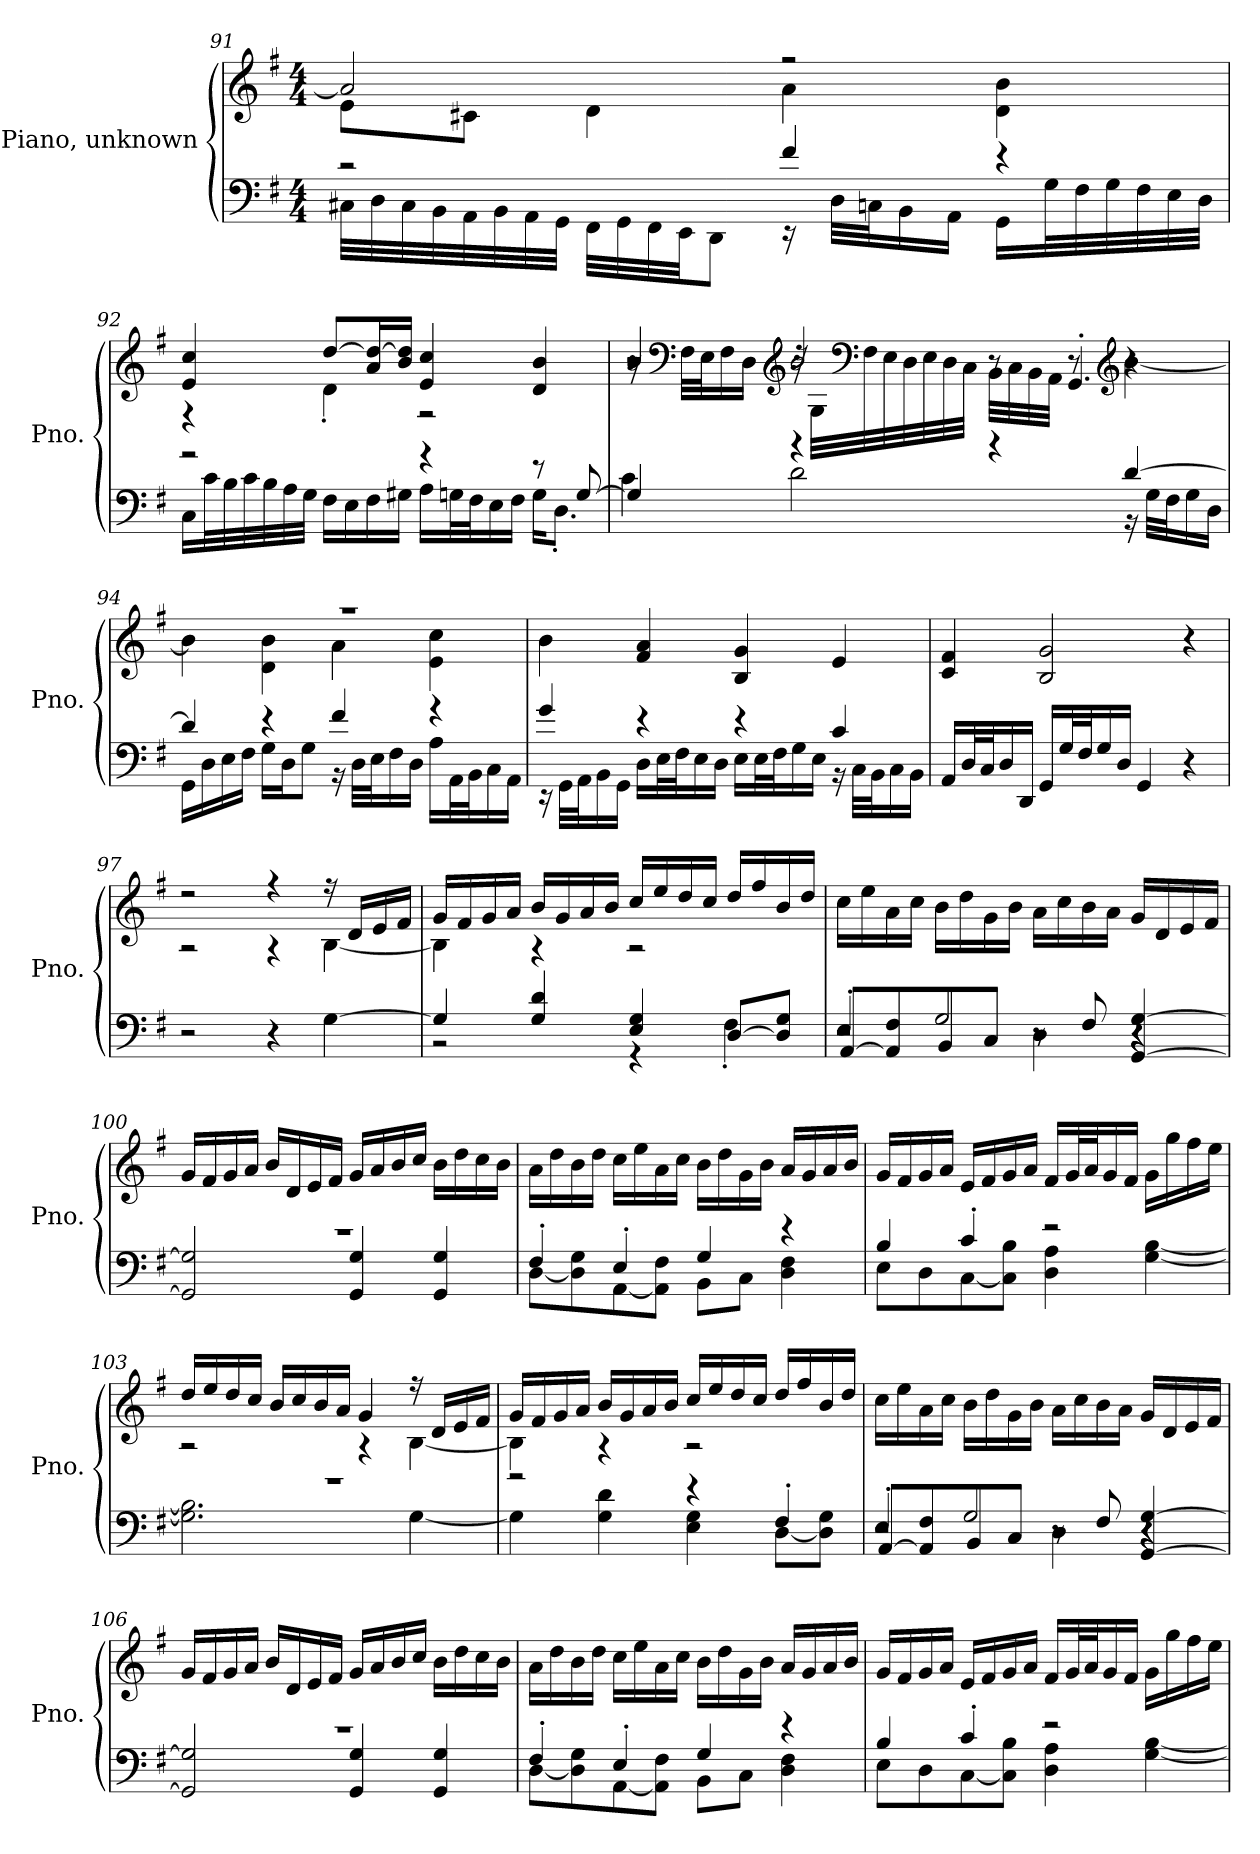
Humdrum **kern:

**kern	**kern
*part1	*part1
*staff2	*staff1
*I"Piano, unknown	*
*I'Pno.	*
!!LO:LB:g=z
*clefF4	*clefG2
*k[f#]	*k[f#]
*M4/4	*M4/4
=91	=91
*^	*^
2r	32C#X\LLL	2a/]	8e\L
.	32D\	.	.
.	32C#\	.	.
.	32BB\	.	.
.	32AA\	.	8c#X\J
.	32BB\	.	.
.	32AA\	.	.
.	32GG\JJJ	.	.
.	32FF#\LLL	.	4d\
.	32GG\	.	.
.	32FF#\	.	.
.	32EE\JJ	.	.
.	8DD\J	.	.
4f#/	16r	2r	4a\
.	32D\LLL	.	.
.	32Cn\J	.	.
.	16BB\	.	.
.	16AA\JJ	.	.
4r	16GG\LL	.	4d\ 4b\
.	32G\L	.	.
.	32F#\	.	.
.	32G\	.	.
.	32F#\	.	.
.	32E\	.	.
.	32D\JJJ	.	.
!!LO:PB:g=z	!!
=92	=92	=92	=92
2r	16C\LL	4e/ 4cc/	4r
.	32c\L	.	.
.	32B\	.	.
.	32c\	.	.
.	32B\	.	.
.	32A\	.	.
.	32G\JJJ	.	.
.	16F#\LL	[8dd/L	4d'\
.	16E\	.	.
.	16F#\	16a/ 16dd/_L	.
.	16G#X\JJ	16b/ 16dd/]JJ	.
4r	16A\LL	4e/ 4cc/	2r
.	32Gn\L	.	.
.	32F#\J	.	.
.	16E\	.	.
.	16F#\JJ	.	.
8r	16G\KL	4d/ 4b/	.
.	8.D'\J	.	.
[8G/	.	.	.
!!LO:LB:g=z
=93	=93	=93	=93
*	*	*	*^
4G/]	4c\	4b/	16r	2r
*	*	*clefF4	*	*
.	.	.	32F#\LLL	.
.	.	.	32E\J	.
.	.	.	16F#\	.
.	.	.	16D\JJ	.
*	*	*clefG2	*	*
4r	2d\	2b/	32r	.
.	.	.	32G\LLL	.
*	*	*clefF4	*	*
.	.	.	32F#\	.
.	.	.	32E\	.
.	.	.	32D\	.
.	.	.	32E\	.
.	.	.	32D\	.
.	.	.	32C\JJJ	.
4r	.	.	32BB\LLL	8r
.	.	.	32C\	.
.	.	.	32BB\	.
.	.	.	32AA\JJJ	.
.	.	.	8r	4.GG'/
*	*	*clefG2	*	*
[4d/	16r	4r	[4b\	.
.	32G\LLL	.	.	.
.	32F#\J	.	.	.
.	16G\	.	.	.
.	16D\JJ	.	.	.
*	*	*	*v	*v
=94	=94	=94	=94
4d/]	16GG\LL	1r	4b\]
.	16D\	.	.
.	16E\	.	.
.	16F#\JJ	.	.
4r	16G\LL	.	4d\ 4b\
.	16D\J	.	.
.	8G\J	.	.
4f#/	16r	.	4a\
.	32D\LLL	.	.
.	32E\J	.	.
.	16F#\	.	.
.	16D\JJ	.	.
4r	16A\LL	.	4e\ 4cc\
.	32AA\L	.	.
.	32BB\J	.	.
.	16C\	.	.
.	16AA\JJ	.	.
*	*	*v	*v
!!LO:LB:g=z
=95	=95	=95
4g/	16r	4b\
.	32GG\LLL	.
.	32AA\J	.
.	16BB\	.
.	16GG\JJ	.
4r	16D\LL	4f#/ 4a/
.	32E\L	.
.	32F#\J	.
.	16E\	.
.	16D\JJ	.
4r	16E\LL	4B/ 4g/
.	32E\L	.
.	32F#\J	.
.	16G\	.
.	16E\JJ	.
4c/	16r	4e/
.	32C\LLL	.
.	32BB\J	.
.	16C\	.
.	16BB\JJ	.
*v	*v	*
=96	=96
16AA/LL	4c/ 4f#/
32D/L	.
32C/J	.
16D/	.
16DD/JJ	.
16GG/LL	2B/ 2g/
32G/L	.
32F#/J	.
16G/	.
16D/JJ	.
4GG/	.
4r	4r
=97	=97
*	*^
2r	2r	2r
4r	4r	4r
[4G\	16r	[4B\
.	16d/LL	.
.	16e/	.
.	16f#/JJ	.
!!LO:LB:g=z	!!
=98	=98	=98
*^	*	*
4G/]	2r	16g/LL	4B\]
.	.	16f#/	.
.	.	16g/	.
.	.	16a/JJ	.
4G/ 4d/	.	16b/LL	4r
.	.	16g/	.
.	.	16a/	.
.	.	16b/JJ	.
4E/ 4G/	4r	16cc/LL	2r
.	.	16ee/	.
.	.	16dd/	.
.	.	16cc/JJ	.
[8D/L	4F#'\	16dd/LL	.
.	.	16ff#/	.
8D/] 8G/J	.	16b/	.
.	.	16dd/JJ	.
*	*	*v	*v
=99	=99	=99
*	*^	*
4E'/	2r	[8AA/L	16cc\LL
.	.	.	16ee\
.	.	8AA/] 8F#/	16a\
.	.	.	16cc\JJ
2G/	.	8BB/	16b\LL
.	.	.	16dd\
.	.	8C/J	16g\
.	.	.	16b\JJ
.	4D\	8r	16a\LL
.	.	.	16cc\
.	.	8F#/	16b\
.	.	.	16a\JJ
4r	4r	[4GG/ [4G/	16g/LL
.	.	.	16d/
.	.	.	16e/
.	.	.	16f#/JJ
*	*v	*v	*
!!LO:LB:g=z
=100	=100	=100
1r	2GG/] 2G/]	16g/LL
.	.	16f#/
.	.	16g/
.	.	16a/JJ
.	.	16b/LL
.	.	16d/
.	.	16e/
.	.	16f#/JJ
.	4GG/ 4G/	16g/LL
.	.	16a/
.	.	16b/
.	.	16cc/JJ
.	4GG/ 4G/	16b\LL
.	.	16dd\
.	.	16cc\
.	.	16b\JJ
=101	=101	=101
4F#'/	[8D\L	16a\LL
.	.	16dd\
.	8D\] 8G\	16b\
.	.	16dd\JJ
4E'/	[8AA\	16cc\LL
.	.	16ee\
.	8AA\] 8F#\J	16a\
.	.	16cc\JJ
4G/	8BB\L	16b\LL
.	.	16dd\
.	8C\J	16g\
.	.	16b\JJ
4r	4D\ 4F#\	16a/LL
.	.	16g/
.	.	16a/
.	.	16b/JJ
!!LO:LB:g=z
=102	=102	=102
4B/	8E\L	16g/LL
.	.	16f#/
.	8D\	16g/
.	.	16a/JJ
4c'/	[8C\	16e/LL
.	.	16f#/
.	8C\] 8B\J	16g/
.	.	16a/JJ
2r	4D\ 4A\	16f#/LL
.	.	32g/L
.	.	32a/J
.	.	16g/
.	.	16f#/JJ
.	[4G\ [4B\	16g\LL
.	.	16gg\
.	.	16ff#\
.	.	16ee\JJ
=103	=103	=103
*	*	*^
1r	2.G\] 2.B\]	16dd/LL	2r
.	.	16ee/	.
.	.	16dd/	.
.	.	16cc/JJ	.
.	.	16b/LL	.
.	.	16cc/	.
.	.	16b/	.
.	.	16a/JJ	.
.	.	4g/	4r
.	[4G\	16r	[4B\
.	.	16d/LL	.
.	.	16e/	.
.	.	16f#/JJ	.
=104	=104	=104	=104
2r	4G\]	16g/LL	4B\]
.	.	16f#/	.
.	.	16g/	.
.	.	16a/JJ	.
.	4G\ 4d\	16b/LL	4r
.	.	16g/	.
.	.	16a/	.
.	.	16b/JJ	.
4r	4E\ 4G\	16cc/LL	2r
.	.	16ee/	.
.	.	16dd/	.
.	.	16cc/JJ	.
4F#'/	[8D\L	16dd/LL	.
.	.	16ff#/	.
.	8D\] 8G\J	16b/	.
.	.	16dd/JJ	.
*	*	*v	*v
!!LO:PB:g=z
=105	=105	=105
*	*^	*
4E'/	2r	[8AA/L	16cc\LL
.	.	.	16ee\
.	.	8AA/] 8F#/	16a\
.	.	.	16cc\JJ
2G/	.	8BB/	16b\LL
.	.	.	16dd\
.	.	8C/J	16g\
.	.	.	16b\JJ
.	4D\	8r	16a\LL
.	.	.	16cc\
.	.	8F#/	16b\
.	.	.	16a\JJ
4r	4r	[4GG/ [4G/	16g/LL
.	.	.	16d/
.	.	.	16e/
.	.	.	16f#/JJ
*	*v	*v	*
=106	=106	=106
1r	2GG/] 2G/]	16g/LL
.	.	16f#/
.	.	16g/
.	.	16a/JJ
.	.	16b/LL
.	.	16d/
.	.	16e/
.	.	16f#/JJ
.	4GG/ 4G/	16g/LL
.	.	16a/
.	.	16b/
.	.	16cc/JJ
.	4GG/ 4G/	16b\LL
.	.	16dd\
.	.	16cc\
.	.	16b\JJ
!!LO:LB:g=z
=107	=107	=107
4F#'/	[8D\L	16a\LL
.	.	16dd\
.	8D\] 8G\	16b\
.	.	16dd\JJ
4E'/	[8AA\	16cc\LL
.	.	16ee\
.	8AA\] 8F#\J	16a\
.	.	16cc\JJ
4G/	8BB\L	16b\LL
.	.	16dd\
.	8C\J	16g\
.	.	16b\JJ
4r	4D\ 4F#\	16a/LL
.	.	16g/
.	.	16a/
.	.	16b/JJ
=108	=108	=108
4B/	8E\L	16g/LL
.	.	16f#/
.	8D\	16g/
.	.	16a/JJ
4c'/	[8C\	16e/LL
.	.	16f#/
.	8C\] 8B\J	16g/
.	.	16a/JJ
2r	4D\ 4A\	16f#/LL
.	.	32g/L
.	.	32a/J
.	.	16g/
.	.	16f#/JJ
.	[4G\ [4B\	16g\LL
.	.	16gg\
.	.	16ff#\
.	.	16ee\JJ
*v	*v	*
=	=
*-	*-
